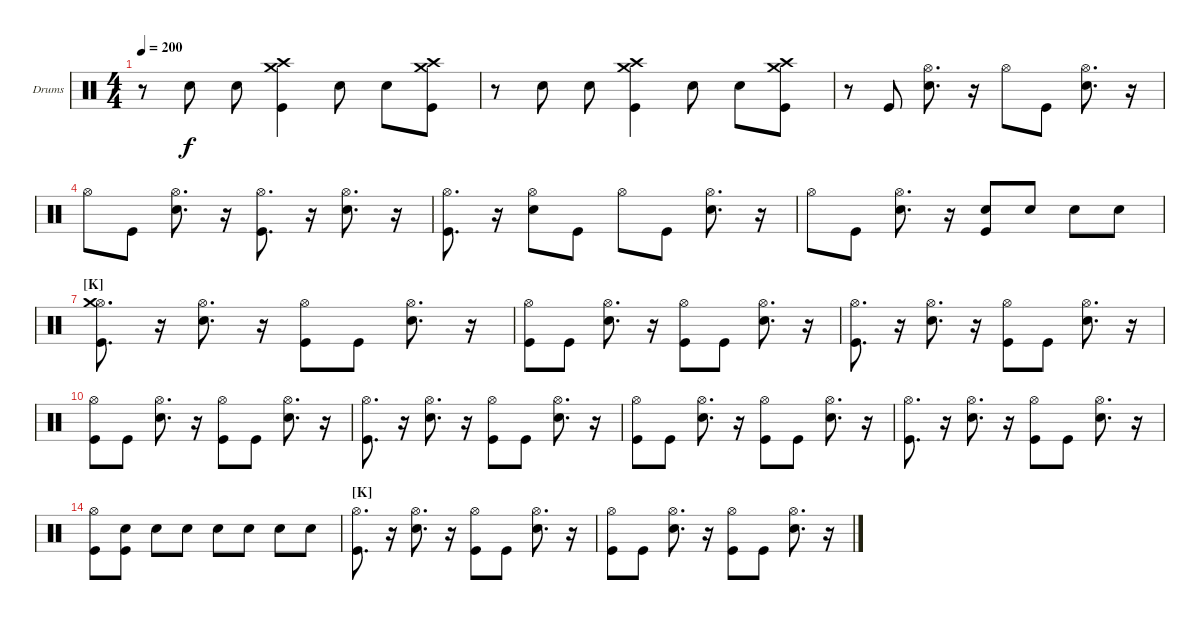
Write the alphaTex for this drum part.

\bracketExtendMode nobrackets
\firstSystemTrackNameOrientation horizontal
\otherSystemsTrackNameOrientation horizontal
\defaultBarNumberDisplay FirstOfSystem
\track ("Drums" "Drums") {instrument percussion}
\staff {score}
\articulation defaults
\ts (4 4)
\tempo 200
\clef neutral
\ks c
r.8{dy f} "Snare (hit) 2".8 "Snare (hit) 2".8 ("Kick (hit)" "Crash medium (hit)" "Crash high (hit)").4 "Snare (hit) 2".8 "Snare (hit) 2".8 ("Kick (hit)" "Crash medium (hit)" "Crash high (hit)").8 |
r.8 "Snare (hit) 2".8 "Snare (hit) 2".8 ("Kick (hit)" "Crash medium (hit)" "Crash high (hit)").4 "Snare (hit) 2".8 "Snare (hit) 2".8 ("Kick (hit)" "Crash medium (hit)" "Crash high (hit)").8 |
r.8 "Kick (hit)".8 ("Snare (hit) 2" "Hi-Hat (open)").8{d} r.16 "Hi-Hat (open)".8 "Kick (hit)".8 ("Snare (hit) 2" "Hi-Hat (open)").8{d} r.16 |
"Hi-Hat (open)".8 "Kick (hit)".8 ("Snare (hit) 2" "Hi-Hat (open)").8{d} r.16 ("Kick (hit)" "Hi-Hat (open)").8{d} r.16 ("Snare (hit) 2" "Hi-Hat (open)").8{d} r.16 |
("Kick (hit)" "Hi-Hat (open)").8{d} r.16 ("Snare (hit) 2" "Hi-Hat (open)").8 "Kick (hit)".8 "Hi-Hat (open)".8 "Kick (hit)".8 ("Snare (hit) 2" "Hi-Hat (open)").8{d} r.16 |
"Hi-Hat (open)".8 "Kick (hit)".8 ("Snare (hit) 2" "Hi-Hat (open)").8{d} r.16 ("Kick (hit)" "Snare (hit) 2").8 "Snare (hit) 2".8 "Snare (hit) 2".8 "Snare (hit) 2".8 |
\section ("K" "")
("Kick (hit)" "Hi-Hat (open)" "Crash medium (hit)").8{d} r.16 ("Snare (hit) 2" "Hi-Hat (open)").8{d} r.16 ("Kick (hit)" "Hi-Hat (open)").8 "Kick (hit)".8 ("Snare (hit) 2" "Hi-Hat (open)").8{d} r.16 |
("Kick (hit)" "Hi-Hat (open)").8 "Kick (hit)".8 ("Snare (hit) 2" "Hi-Hat (open)").8{d} r.16 ("Kick (hit)" "Hi-Hat (open)").8 "Kick (hit)".8 ("Snare (hit) 2" "Hi-Hat (open)").8{d} r.16 |
("Kick (hit)" "Hi-Hat (open)").8{d} r.16 ("Snare (hit) 2" "Hi-Hat (open)").8{d} r.16 ("Kick (hit)" "Hi-Hat (open)").8 "Kick (hit)".8 ("Snare (hit) 2" "Hi-Hat (open)").8{d} r.16 |
("Kick (hit)" "Hi-Hat (open)").8 "Kick (hit)".8 ("Snare (hit) 2" "Hi-Hat (open)").8{d} r.16 ("Kick (hit)" "Hi-Hat (open)").8 "Kick (hit)".8 ("Snare (hit) 2" "Hi-Hat (open)").8{d} r.16 |
("Kick (hit)" "Hi-Hat (open)").8{d} r.16 ("Snare (hit) 2" "Hi-Hat (open)").8{d} r.16 ("Kick (hit)" "Hi-Hat (open)").8 "Kick (hit)".8 ("Snare (hit) 2" "Hi-Hat (open)").8{d} r.16 |
("Kick (hit)" "Hi-Hat (open)").8 "Kick (hit)".8 ("Snare (hit) 2" "Hi-Hat (open)").8{d} r.16 ("Kick (hit)" "Hi-Hat (open)").8 "Kick (hit)".8 ("Snare (hit) 2" "Hi-Hat (open)").8{d} r.16 |
("Kick (hit)" "Hi-Hat (open)").8{d} r.16 ("Snare (hit) 2" "Hi-Hat (open)").8{d} r.16 ("Kick (hit)" "Hi-Hat (open)").8 "Kick (hit)".8 ("Snare (hit) 2" "Hi-Hat (open)").8{d} r.16 |
("Kick (hit)" "Hi-Hat (open)").8 ("Kick (hit)" "Snare (hit) 2").8 "Snare (hit) 2".8 "Snare (hit) 2".8 "Snare (hit) 2".8 "Snare (hit) 2".8 "Snare (hit) 2".8 "Snare (hit) 2".8 |
\section ("K" "")
("Kick (hit)" "Hi-Hat (open)").8{d} r.16 ("Snare (hit) 2" "Hi-Hat (open)").8{d} r.16 ("Kick (hit)" "Hi-Hat (open)").8 "Kick (hit)".8 ("Snare (hit) 2" "Hi-Hat (open)").8{d} r.16 |
("Kick (hit)" "Hi-Hat (open)").8 "Kick (hit)".8 ("Snare (hit) 2" "Hi-Hat (open)").8{d} r.16 ("Kick (hit)" "Hi-Hat (open)").8 "Kick (hit)".8 ("Snare (hit) 2" "Hi-Hat (open)").8{d} r.16
